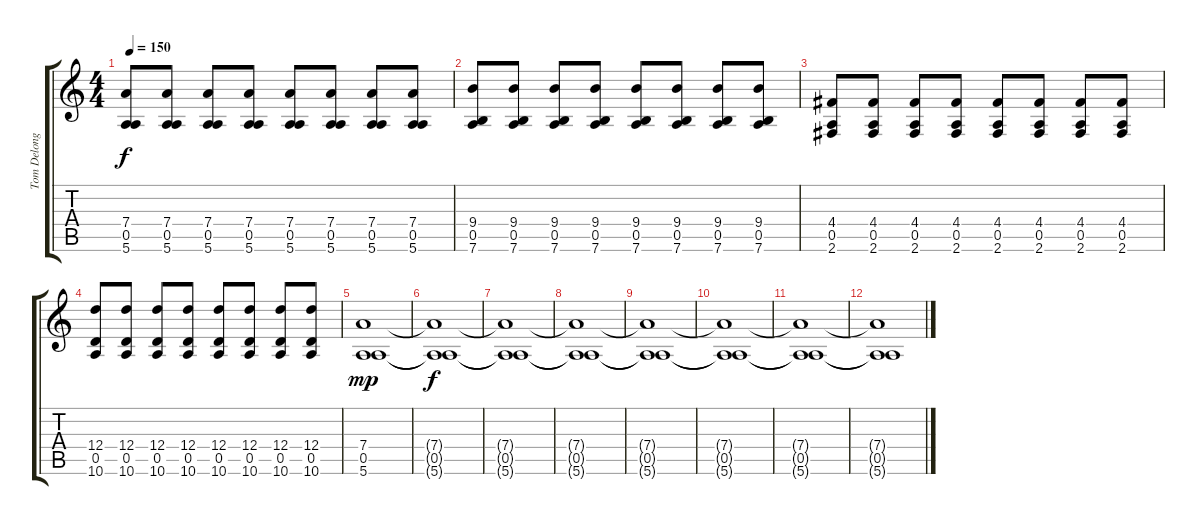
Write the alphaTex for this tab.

\track ("Tom Delonge - Distortion Guitar" "Tom Delong") {instrument distortionguitar}
\staff {score tabs}
\tuning (E4 B3 G3 D3 A2 E2) {hide}
\ts (4 4)
\tempo 150
\clef g2
\ks c
(7.4 0.5 5.6).8{dy f} (7.4 0.5 5.6).8 (7.4 0.5 5.6).8 (7.4 0.5 5.6).8 (7.4 0.5 5.6).8 (7.4 0.5 5.6).8 (7.4 0.5 5.6).8 (7.4 0.5 5.6).8 |
(9.4 0.5 7.6).8 (9.4 0.5 7.6).8 (9.4 0.5 7.6).8 (9.4 0.5 7.6).8 (9.4 0.5 7.6).8 (9.4 0.5 7.6).8 (9.4 0.5 7.6).8 (9.4 0.5 7.6).8 |
(4.4 0.5 2.6).8 (4.4 0.5 2.6).8 (4.4 0.5 2.6).8 (4.4 0.5 2.6).8 (4.4 0.5 2.6).8 (4.4 0.5 2.6).8 (4.4 0.5 2.6).8 (4.4 0.5 2.6).8 |
(12.4 0.5 10.6).8 (12.4 0.5 10.6).8 (12.4 0.5 10.6).8 (12.4 0.5 10.6).8 (12.4 0.5 10.6).8 (12.4 0.5 10.6).8 (12.4 0.5 10.6).8 (12.4 0.5 10.6).8 |
(7.4 0.5 5.6).1{dy mp} |
(7.4{t} 0.5{t} 5.6{t}).1{dy f} |
(7.4{t} 0.5{t} 5.6{t}).1 |
(7.4{t} 0.5{t} 5.6{t}).1 |
(7.4{t} 0.5{t} 5.6{t}).1 |
(7.4{t} 0.5{t} 5.6{t}).1 |
(7.4{t} 0.5{t} 5.6{t}).1 |
(7.4{t} 0.5{t} 5.6{t}).1
